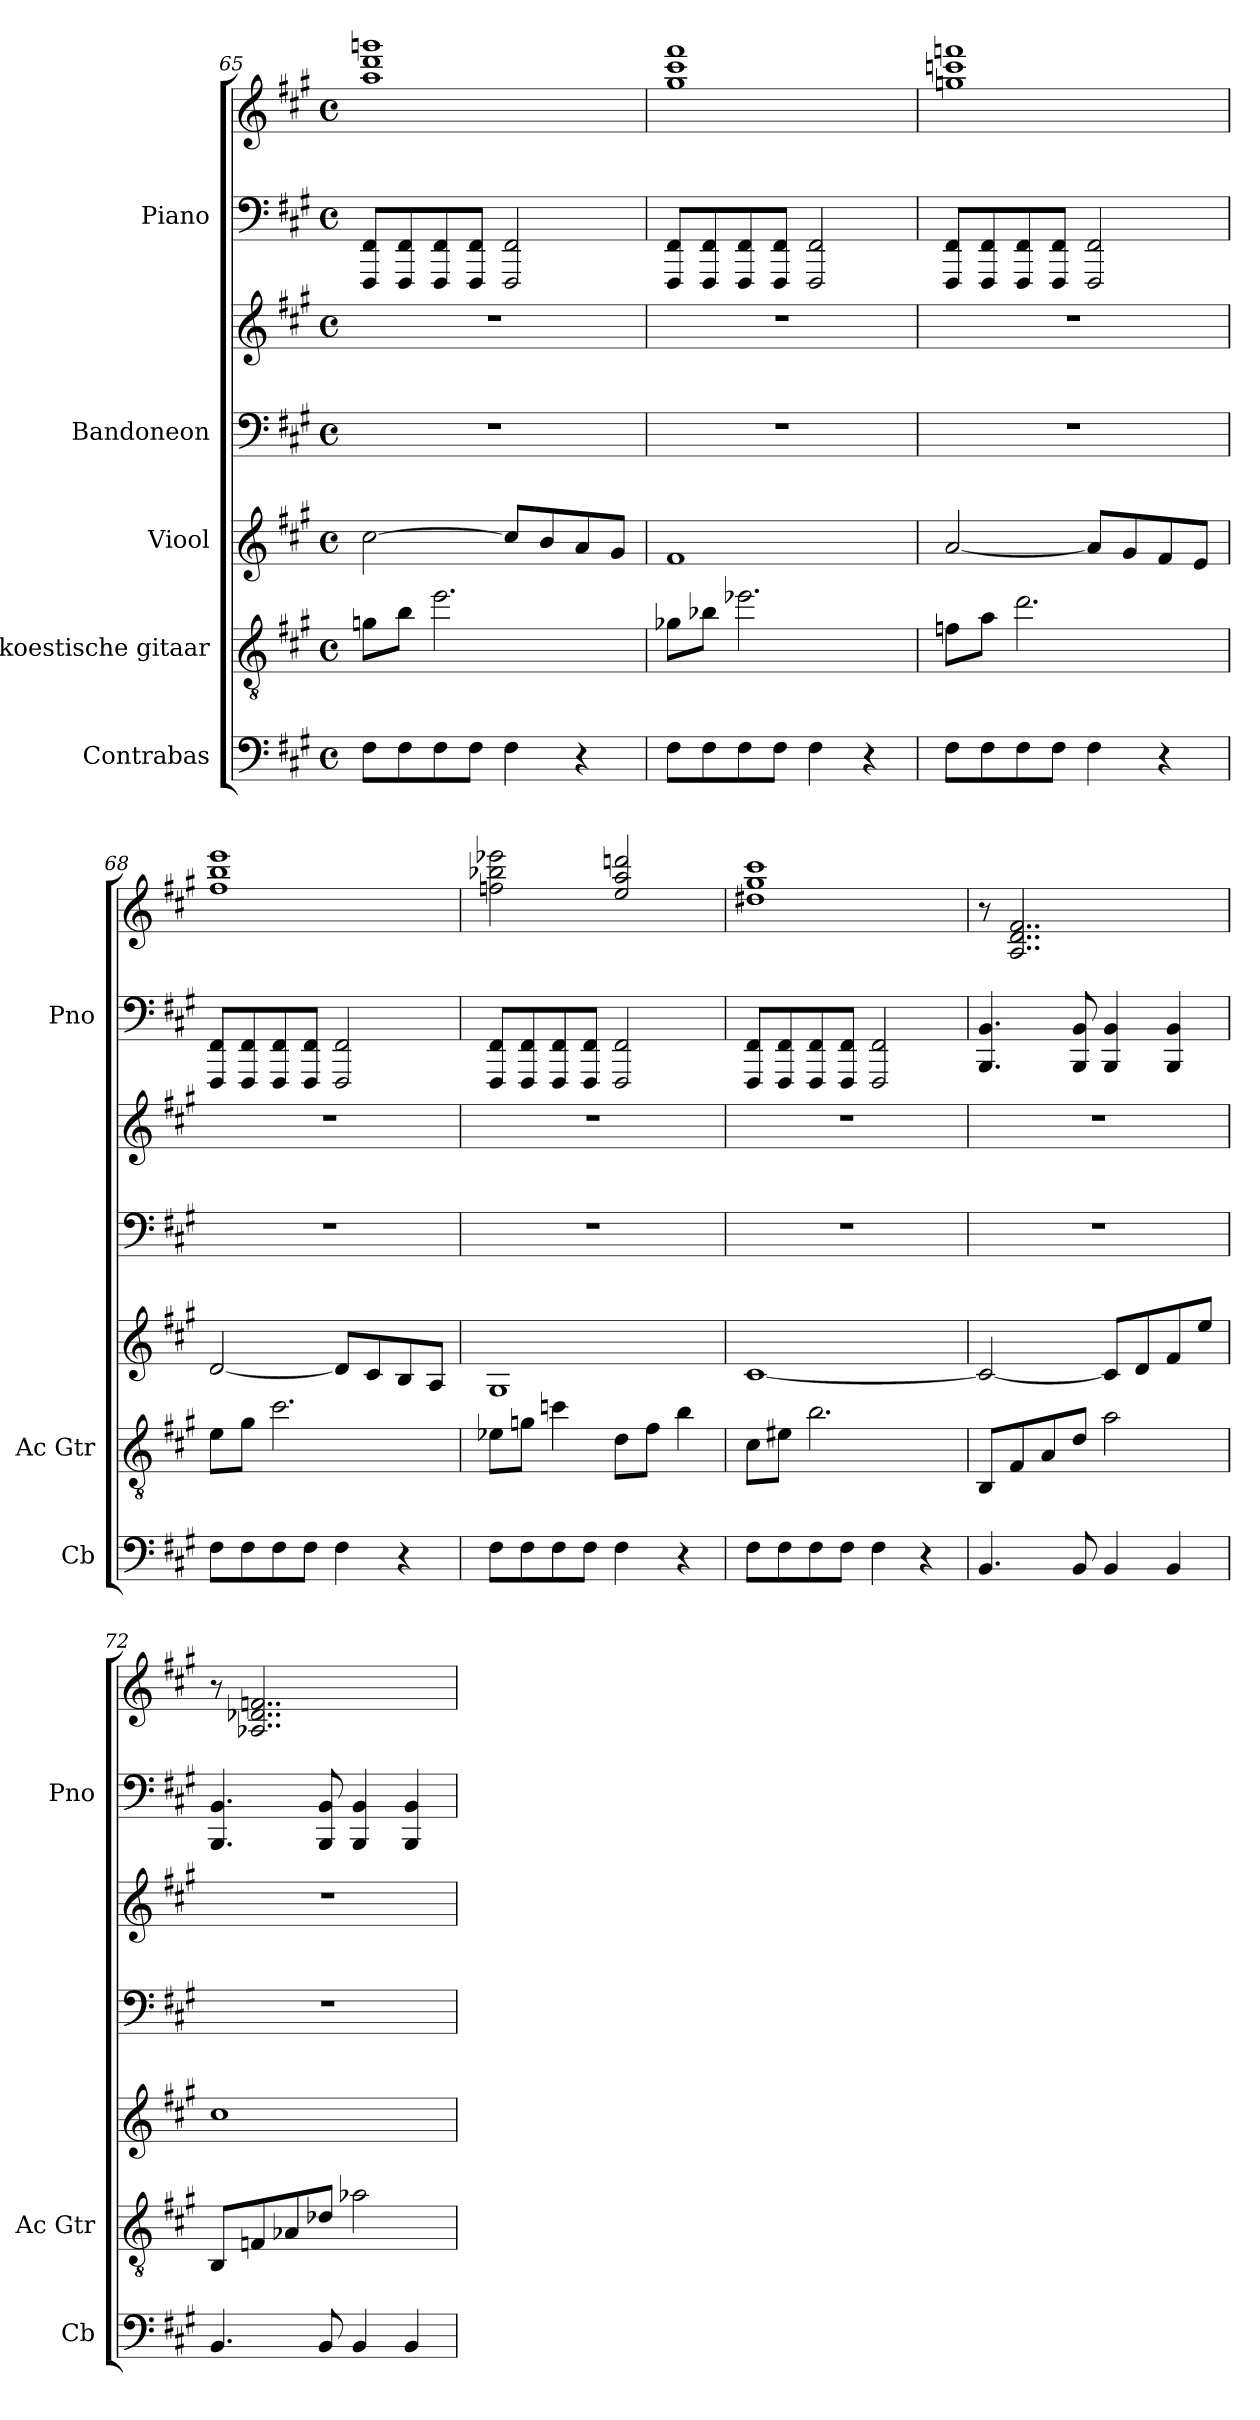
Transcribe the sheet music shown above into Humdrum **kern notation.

**kern	**kern	**kern	**kern	**kern	**kern	**kern
*part5	*part4	*part3	*part2	*part2	*part1	*part1
*staff7	*staff6	*staff5	*staff4	*staff3	*staff2	*staff1
*I"Contrabas	*I"Akoestische gitaar	*I"Viool	*I"Bandoneon	*	*I"Piano	*
*I'Cb	*I'Ac Gtr	*	*	*	*I'Pno	*
*clefF4	*clefGv2	*clefG2	*clefF4	*clefG2	*clefF4	*clefG2
*ITrd7c12	*	*	*	*	*	*
*k[f#c#g#]	*k[f#c#g#]	*k[f#c#g#]	*k[f#c#g#]	*k[f#c#g#]	*k[f#c#g#]	*k[f#c#g#]
*M4/4	*M4/4	*M4/4	*M4/4	*M4/4	*M4/4	*M4/4
*met(c)	*met(c)	*met(c)	*met(c)	*met(c)	*met(c)	*met(c)
=65	=65	=65	=65	=65	=65	=65
8FF#\L	8gn\L	[2cc#\	1r	1r	8FFF#/ 8FF#/L	1aa 1ddd 1gggn
8FF#\	8b\J	.	.	.	8FFF#/ 8FF#/	.
8FF#\	2.ee\	.	.	.	8FFF#/ 8FF#/	.
8FF#\J	.	.	.	.	8FFF#/ 8FF#/J	.
4FF#\	.	8cc#/L]	.	.	2FFF#/ 2FF#/	.
.	.	8b/	.	.	.	.
4r	.	8a/	.	.	.	.
.	.	8g#/J	.	.	.	.
=66	=66	=66	=66	=66	=66	=66
8FF#\L	8g-X\L	1f#	1r	1r	8FFF#/ 8FF#/L	1gg# 1ccc# 1fff#
8FF#\	8b-X\J	.	.	.	8FFF#/ 8FF#/	.
8FF#\	2.ee-X\	.	.	.	8FFF#/ 8FF#/	.
8FF#\J	.	.	.	.	8FFF#/ 8FF#/J	.
4FF#\	.	.	.	.	2FFF#/ 2FF#/	.
4r	.	.	.	.	.	.
=67	=67	=67	=67	=67	=67	=67
8FF#\L	8fn\L	[2a/	1r	1r	8FFF#/ 8FF#/L	1ggn 1cccn 1fffn
8FF#\	8a\J	.	.	.	8FFF#/ 8FF#/	.
8FF#\	2.dd\	.	.	.	8FFF#/ 8FF#/	.
8FF#\J	.	.	.	.	8FFF#/ 8FF#/J	.
4FF#\	.	8a/L]	.	.	2FFF#/ 2FF#/	.
.	.	8g#/	.	.	.	.
4r	.	8f#/	.	.	.	.
.	.	8e/J	.	.	.	.
!!LO:LB:g=z
=68	=68	=68	=68	=68	=68	=68
8FF#\L	8e\L	[2d/	1r	1r	8FFF#/ 8FF#/L	1ff# 1bb 1eee
8FF#\	8g#\J	.	.	.	8FFF#/ 8FF#/	.
8FF#\	2.cc#\	.	.	.	8FFF#/ 8FF#/	.
8FF#\J	.	.	.	.	8FFF#/ 8FF#/J	.
4FF#\	.	8d/L]	.	.	2FFF#/ 2FF#/	.
.	.	8c#/	.	.	.	.
4r	.	8B/	.	.	.	.
.	.	8A/J	.	.	.	.
=69	=69	=69	=69	=69	=69	=69
8FF#\L	8e-X\L	1G#	1r	1r	8FFF#/ 8FF#/L	2ffn\ 2bb-X\ 2eee-X\
8FF#\	8gn\J	.	.	.	8FFF#/ 8FF#/	.
8FF#\	4ccn\	.	.	.	8FFF#/ 8FF#/	.
8FF#\J	.	.	.	.	8FFF#/ 8FF#/J	.
4FF#\	8d\L	.	.	.	2FFF#/ 2FF#/	2ee/ 2aa/ 2dddn/
.	8f#\J	.	.	.	.	.
4r	4b\	.	.	.	.	.
=70	=70	=70	=70	=70	=70	=70
8FF#\L	8c#\L	[1c#	1r	1r	8FFF#/ 8FF#/L	1dd#X 1gg# 1ccc#
8FF#\	8e#X\J	.	.	.	8FFF#/ 8FF#/	.
8FF#\	2.b\	.	.	.	8FFF#/ 8FF#/	.
8FF#\J	.	.	.	.	8FFF#/ 8FF#/J	.
4FF#\	.	.	.	.	2FFF#/ 2FF#/	.
4r	.	.	.	.	.	.
=71	=71	=71	=71	=71	=71	=71
4.BBB/	8BB/L	2c#/_	1r	1r	4.BBB/ 4.BB/	8r
.	8F#/	.	.	.	.	2..A/ 2..d/ 2..f#/
.	8A/	.	.	.	.	.
8BBB/	8d/J	.	.	.	8BBB/ 8BB/	.
4BBB/	2a\	8c#/L]	.	.	4BBB/ 4BB/	.
.	.	8d/	.	.	.	.
4BBB/	.	8f#/	.	.	4BBB/ 4BB/	.
.	.	8ee/J	.	.	.	.
=72	=72	=72	=72	=72	=72	=72
4.BBB/	8BB/L	1cc#	1r	1r	4.BBB/ 4.BB/	8r
.	8Fn/	.	.	.	.	2..A-X/ 2..d-X/ 2..fn/
.	8A-X/	.	.	.	.	.
8BBB/	8d-X/J	.	.	.	8BBB/ 8BB/	.
4BBB/	2a-X\	.	.	.	4BBB/ 4BB/	.
4BBB/	.	.	.	.	4BBB/ 4BB/	.
=	=	=	=	=	=	=
*-	*-	*-	*-	*-	*-	*-
